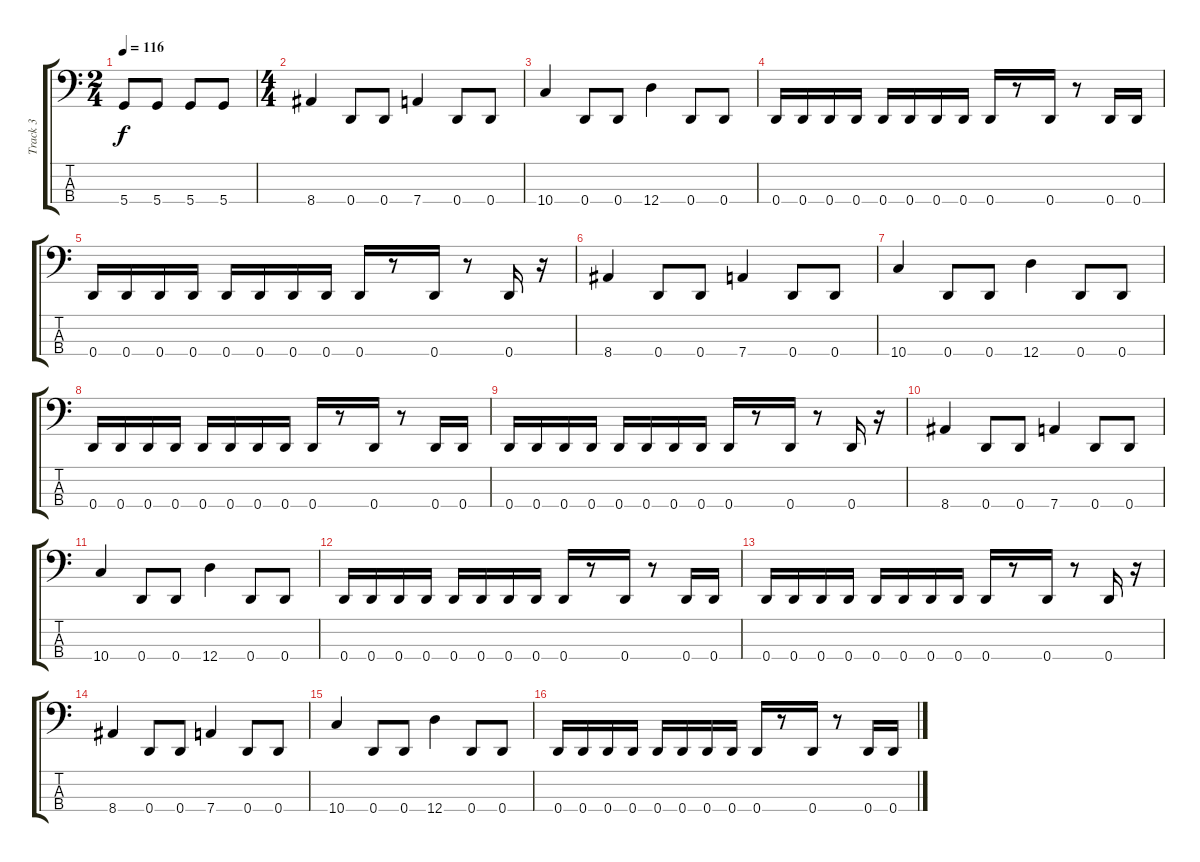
\track ("Track 3" "Track 3") {instrument electricbasspick}
\staff {score tabs}
\tuning (F2 C2 G1 D1) {hide}
\ts (2 4)
\tempo 116
\clef f4
\ks c
5.4.8{dy f} 5.4.8 5.4.8 5.4.8 |
\ts (4 4)
8.4.4 0.4.8 0.4.8 7.4.4 0.4.8 0.4.8 |
10.4.4 0.4.8 0.4.8 12.4.4 0.4.8 0.4.8 |
0.4.16 0.4.16 0.4.16 0.4.16 0.4.16 0.4.16 0.4.16 0.4.16 0.4.16 r.8 0.4.16 r.8 0.4.16 0.4.16 |
0.4.16 0.4.16 0.4.16 0.4.16 0.4.16 0.4.16 0.4.16 0.4.16 0.4.16 r.8 0.4.16 r.8 0.4.16 r.16 |
8.4.4 0.4.8 0.4.8 7.4.4 0.4.8 0.4.8 |
10.4.4 0.4.8 0.4.8 12.4.4 0.4.8 0.4.8 |
0.4.16 0.4.16 0.4.16 0.4.16 0.4.16 0.4.16 0.4.16 0.4.16 0.4.16 r.8 0.4.16 r.8 0.4.16 0.4.16 |
0.4.16 0.4.16 0.4.16 0.4.16 0.4.16 0.4.16 0.4.16 0.4.16 0.4.16 r.8 0.4.16 r.8 0.4.16 r.16 |
8.4.4 0.4.8 0.4.8 7.4.4 0.4.8 0.4.8 |
10.4.4 0.4.8 0.4.8 12.4.4 0.4.8 0.4.8 |
0.4.16 0.4.16 0.4.16 0.4.16 0.4.16 0.4.16 0.4.16 0.4.16 0.4.16 r.8 0.4.16 r.8 0.4.16 0.4.16 |
0.4.16 0.4.16 0.4.16 0.4.16 0.4.16 0.4.16 0.4.16 0.4.16 0.4.16 r.8 0.4.16 r.8 0.4.16 r.16 |
8.4.4 0.4.8 0.4.8 7.4.4 0.4.8 0.4.8 |
10.4.4 0.4.8 0.4.8 12.4.4 0.4.8 0.4.8 |
0.4.16 0.4.16 0.4.16 0.4.16 0.4.16 0.4.16 0.4.16 0.4.16 0.4.16 r.8 0.4.16 r.8 0.4.16 0.4.16
